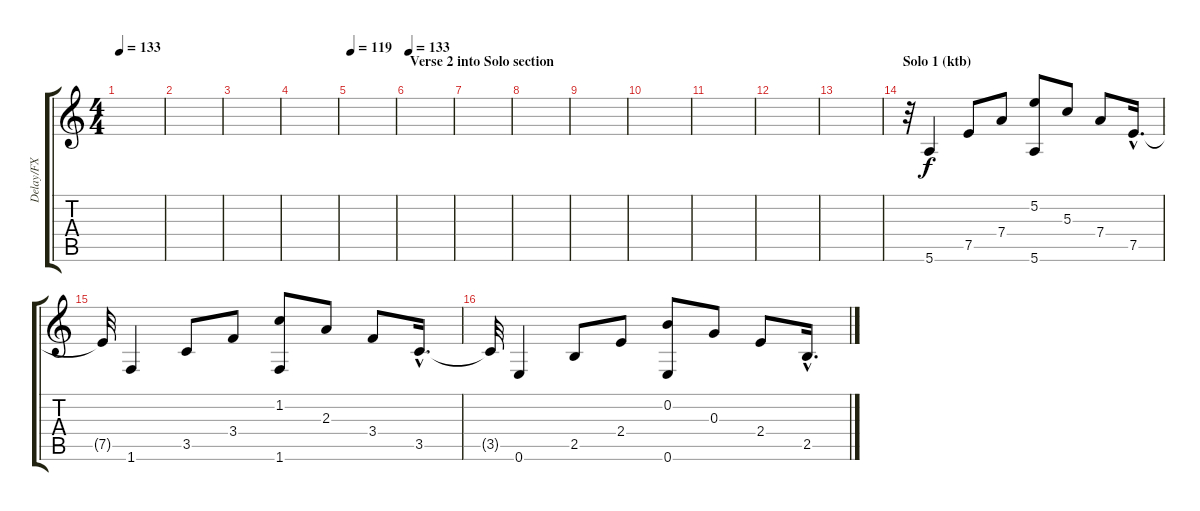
\track ("Delay/FX" "Delay/FX") {instrument acousticguitarsteel}
\staff {score tabs}
\tuning (E4 B3 G3 D3 A2 E2) {hide}
\ts (4 4)
\tempo 133
\clef g2
\ks c
|
|
|
|
\tempo 119
|
\section ("" "Verse 2 into Solo section")
\tempo 133
|
|
|
|
|
|
|
|
\section ("" "Solo 1 (ktb)")
r.32 5.6.4 7.5.8 7.4.8 (5.2 5.6).8 5.3.8 7.4.8 7.5{hac}.16{d} |
7.5{t}.32 1.6.4 3.5.8 3.4.8 (1.2 1.6).8 2.3.8 3.4.8 3.5{hac}.16{d} |
3.5{t}.32 0.6.4 2.5.8 2.4.8 (0.2 0.6).8 0.3.8 2.4.8 2.5{hac}.16{d}
